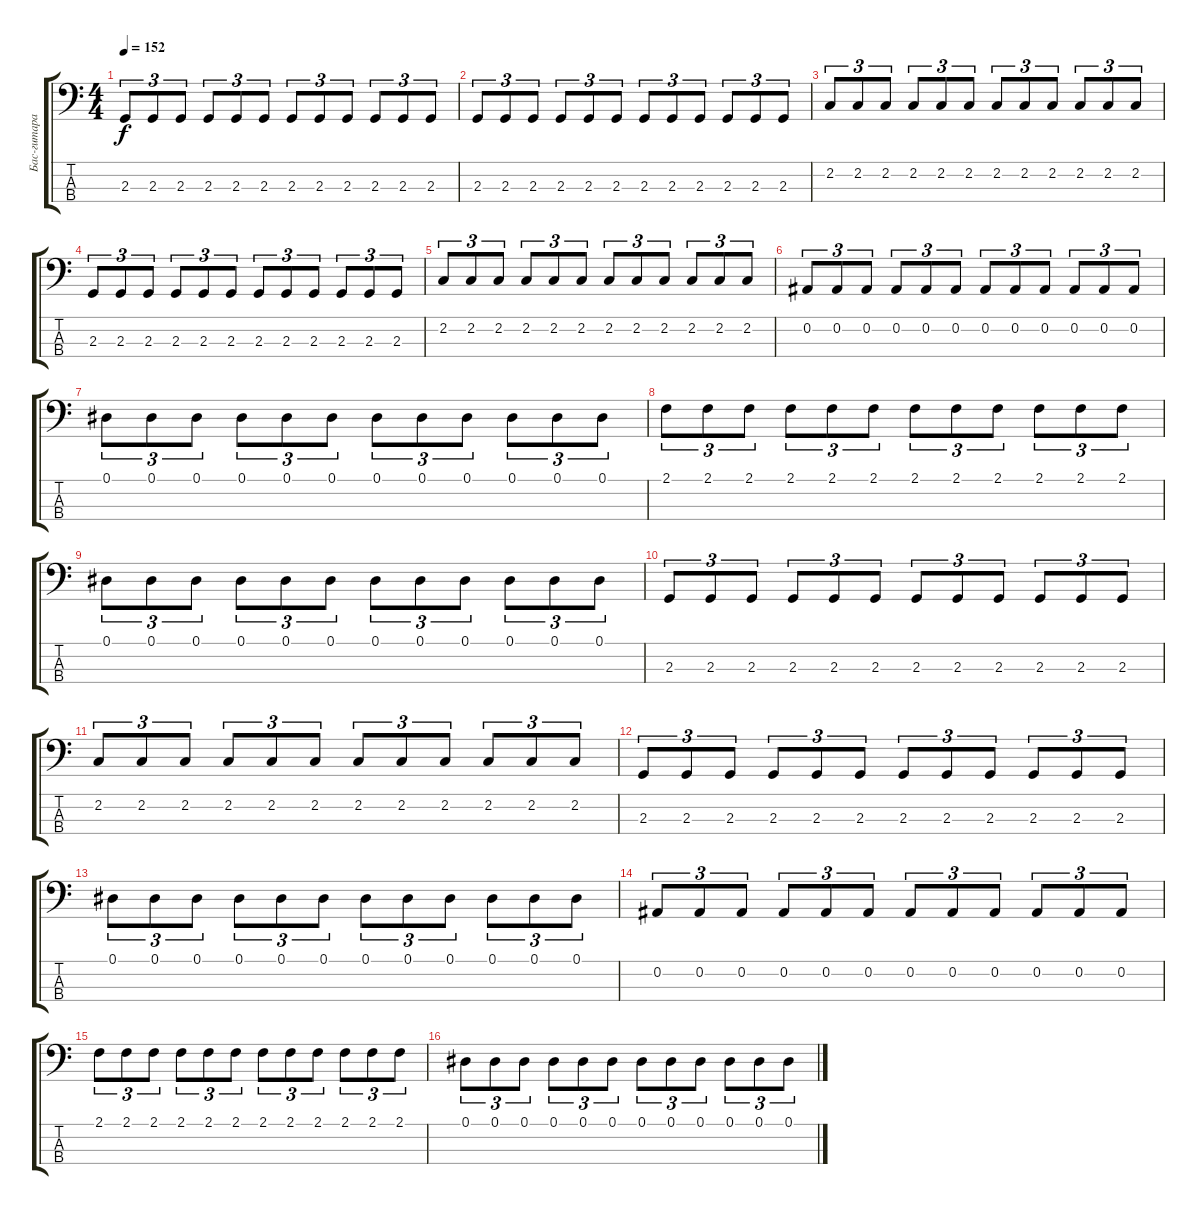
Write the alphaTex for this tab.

\track ("Бас-гитара" "Бас-гитара") {instrument electricbasspick}
\staff {score tabs}
\tuning (Eb2 Bb1 F1 Bb0) {hide}
\ts (4 4)
\tempo 152
\clef f4
\ks c
2.3.8{tu (3 2) dy f} 2.3.8{tu (3 2)} 2.3.8{tu (3 2)} 2.3.8{tu (3 2)} 2.3.8{tu (3 2)} 2.3.8{tu (3 2)} 2.3.8{tu (3 2)} 2.3.8{tu (3 2)} 2.3.8{tu (3 2)} 2.3.8{tu (3 2)} 2.3.8{tu (3 2)} 2.3.8{tu (3 2)} |
2.3.8{tu (3 2)} 2.3.8{tu (3 2)} 2.3.8{tu (3 2)} 2.3.8{tu (3 2)} 2.3.8{tu (3 2)} 2.3.8{tu (3 2)} 2.3.8{tu (3 2)} 2.3.8{tu (3 2)} 2.3.8{tu (3 2)} 2.3.8{tu (3 2)} 2.3.8{tu (3 2)} 2.3.8{tu (3 2)} |
2.2.8{tu (3 2)} 2.2.8{tu (3 2)} 2.2.8{tu (3 2)} 2.2.8{tu (3 2)} 2.2.8{tu (3 2)} 2.2.8{tu (3 2)} 2.2.8{tu (3 2)} 2.2.8{tu (3 2)} 2.2.8{tu (3 2)} 2.2.8{tu (3 2)} 2.2.8{tu (3 2)} 2.2.8{tu (3 2)} |
2.3.8{tu (3 2)} 2.3.8{tu (3 2)} 2.3.8{tu (3 2)} 2.3.8{tu (3 2)} 2.3.8{tu (3 2)} 2.3.8{tu (3 2)} 2.3.8{tu (3 2)} 2.3.8{tu (3 2)} 2.3.8{tu (3 2)} 2.3.8{tu (3 2)} 2.3.8{tu (3 2)} 2.3.8{tu (3 2)} |
2.2.8{tu (3 2)} 2.2.8{tu (3 2)} 2.2.8{tu (3 2)} 2.2.8{tu (3 2)} 2.2.8{tu (3 2)} 2.2.8{tu (3 2)} 2.2.8{tu (3 2)} 2.2.8{tu (3 2)} 2.2.8{tu (3 2)} 2.2.8{tu (3 2)} 2.2.8{tu (3 2)} 2.2.8{tu (3 2)} |
0.2.8{tu (3 2)} 0.2.8{tu (3 2)} 0.2.8{tu (3 2)} 0.2.8{tu (3 2)} 0.2.8{tu (3 2)} 0.2.8{tu (3 2)} 0.2.8{tu (3 2)} 0.2.8{tu (3 2)} 0.2.8{tu (3 2)} 0.2.8{tu (3 2)} 0.2.8{tu (3 2)} 0.2.8{tu (3 2)} |
0.1.8{tu (3 2)} 0.1.8{tu (3 2)} 0.1.8{tu (3 2)} 0.1.8{tu (3 2)} 0.1.8{tu (3 2)} 0.1.8{tu (3 2)} 0.1.8{tu (3 2)} 0.1.8{tu (3 2)} 0.1.8{tu (3 2)} 0.1.8{tu (3 2)} 0.1.8{tu (3 2)} 0.1.8{tu (3 2)} |
2.1.8{tu (3 2)} 2.1.8{tu (3 2)} 2.1.8{tu (3 2)} 2.1.8{tu (3 2)} 2.1.8{tu (3 2)} 2.1.8{tu (3 2)} 2.1.8{tu (3 2)} 2.1.8{tu (3 2)} 2.1.8{tu (3 2)} 2.1.8{tu (3 2)} 2.1.8{tu (3 2)} 2.1.8{tu (3 2)} |
0.1.8{tu (3 2)} 0.1.8{tu (3 2)} 0.1.8{tu (3 2)} 0.1.8{tu (3 2)} 0.1.8{tu (3 2)} 0.1.8{tu (3 2)} 0.1.8{tu (3 2)} 0.1.8{tu (3 2)} 0.1.8{tu (3 2)} 0.1.8{tu (3 2)} 0.1.8{tu (3 2)} 0.1.8{tu (3 2)} |
2.3.8{tu (3 2)} 2.3.8{tu (3 2)} 2.3.8{tu (3 2)} 2.3.8{tu (3 2)} 2.3.8{tu (3 2)} 2.3.8{tu (3 2)} 2.3.8{tu (3 2)} 2.3.8{tu (3 2)} 2.3.8{tu (3 2)} 2.3.8{tu (3 2)} 2.3.8{tu (3 2)} 2.3.8{tu (3 2)} |
2.2.8{tu (3 2)} 2.2.8{tu (3 2)} 2.2.8{tu (3 2)} 2.2.8{tu (3 2)} 2.2.8{tu (3 2)} 2.2.8{tu (3 2)} 2.2.8{tu (3 2)} 2.2.8{tu (3 2)} 2.2.8{tu (3 2)} 2.2.8{tu (3 2)} 2.2.8{tu (3 2)} 2.2.8{tu (3 2)} |
2.3.8{tu (3 2)} 2.3.8{tu (3 2)} 2.3.8{tu (3 2)} 2.3.8{tu (3 2)} 2.3.8{tu (3 2)} 2.3.8{tu (3 2)} 2.3.8{tu (3 2)} 2.3.8{tu (3 2)} 2.3.8{tu (3 2)} 2.3.8{tu (3 2)} 2.3.8{tu (3 2)} 2.3.8{tu (3 2)} |
0.1.8{tu (3 2)} 0.1.8{tu (3 2)} 0.1.8{tu (3 2)} 0.1.8{tu (3 2)} 0.1.8{tu (3 2)} 0.1.8{tu (3 2)} 0.1.8{tu (3 2)} 0.1.8{tu (3 2)} 0.1.8{tu (3 2)} 0.1.8{tu (3 2)} 0.1.8{tu (3 2)} 0.1.8{tu (3 2)} |
0.2.8{tu (3 2)} 0.2.8{tu (3 2)} 0.2.8{tu (3 2)} 0.2.8{tu (3 2)} 0.2.8{tu (3 2)} 0.2.8{tu (3 2)} 0.2.8{tu (3 2)} 0.2.8{tu (3 2)} 0.2.8{tu (3 2)} 0.2.8{tu (3 2)} 0.2.8{tu (3 2)} 0.2.8{tu (3 2)} |
2.1.8{tu (3 2)} 2.1.8{tu (3 2)} 2.1.8{tu (3 2)} 2.1.8{tu (3 2)} 2.1.8{tu (3 2)} 2.1.8{tu (3 2)} 2.1.8{tu (3 2)} 2.1.8{tu (3 2)} 2.1.8{tu (3 2)} 2.1.8{tu (3 2)} 2.1.8{tu (3 2)} 2.1.8{tu (3 2)} |
0.1.8{tu (3 2)} 0.1.8{tu (3 2)} 0.1.8{tu (3 2)} 0.1.8{tu (3 2)} 0.1.8{tu (3 2)} 0.1.8{tu (3 2)} 0.1.8{tu (3 2)} 0.1.8{tu (3 2)} 0.1.8{tu (3 2)} 0.1.8{tu (3 2)} 0.1.8{tu (3 2)} 0.1.8{tu (3 2)}
